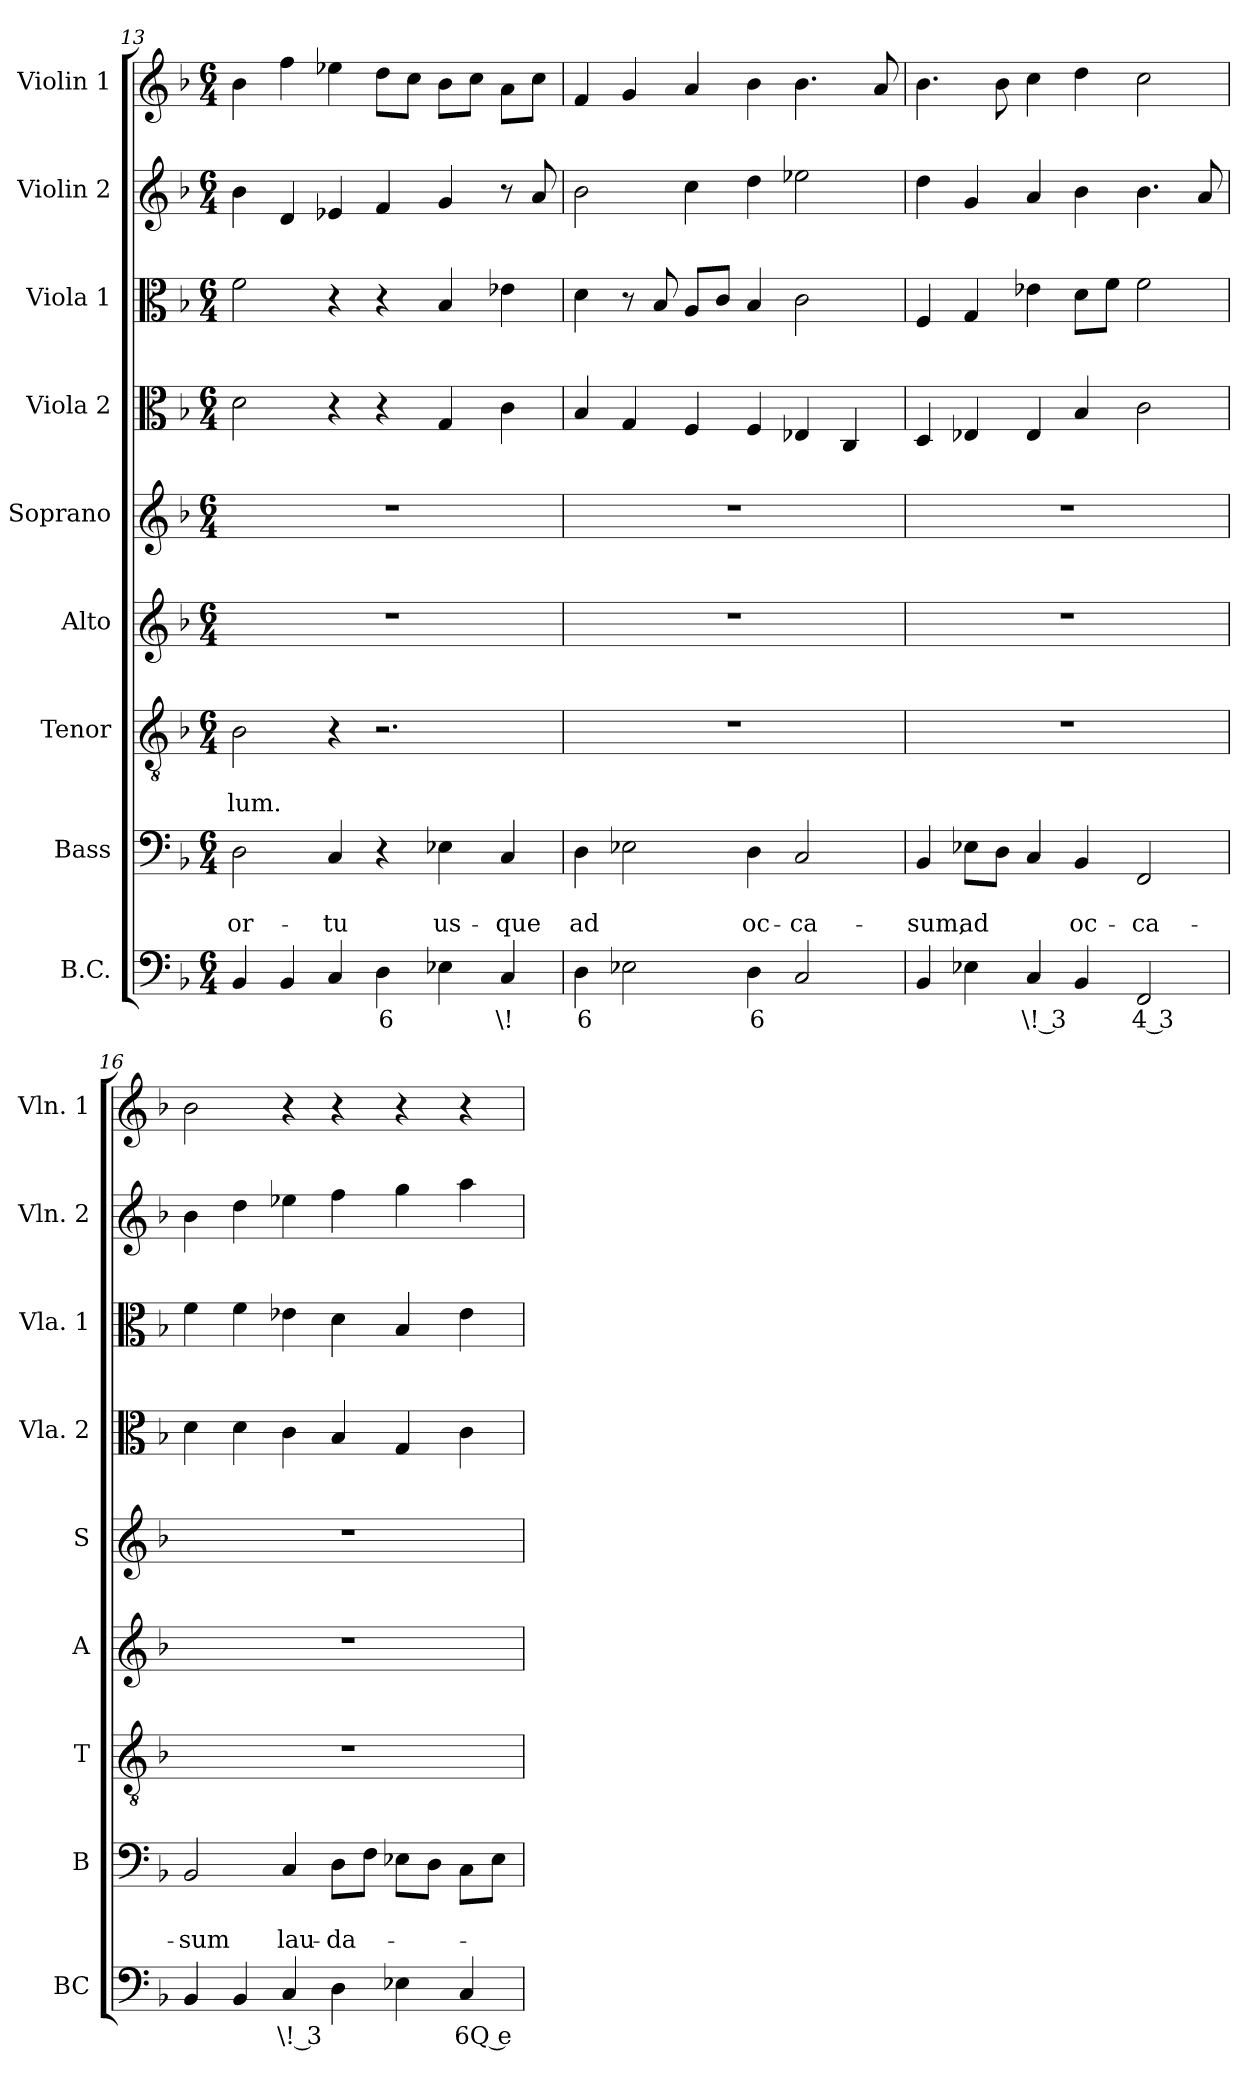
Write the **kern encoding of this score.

**kern	**text	**kern	**text	**text	**kern	**text	**text	**kern	**kern	**kern	**kern	**kern	**kern
*part9	*part9	*part8	*part8	*part8	*part7	*part7	*part7	*part6	*part5	*part4	*part3	*part2	*part1
*staff9	*staff9	*staff8	*staff8	*staff8	*staff7	*staff7	*staff7	*staff6	*staff5	*staff4	*staff3	*staff2	*staff1
*I"B.C.	*	*I"Bass	*	*	*I"Tenor	*	*	*I"Alto	*I"Soprano	*I"Viola 2	*I"Viola 1	*I"Violin 2	*I"Violin 1
*I'BC	*	*I'B	*	*	*I'T	*	*	*I'A	*I'S	*I'Vla. 2	*I'Vla. 1	*I'Vln. 2	*I'Vln. 1
*clefF4	*	*clefF4	*	*	*clefGv2	*	*	*clefG2	*clefG2	*clefC3	*clefC3	*clefG2	*clefG2
*k[b-]	*	*k[b-]	*	*	*k[b-]	*	*	*k[b-]	*k[b-]	*k[b-]	*k[b-]	*k[b-]	*k[b-]
*F:	*	*F:	*	*	*F:	*	*	*F:	*F:	*F:	*F:	*F:	*F:
*M6/4	*	*M6/4	*	*	*M6/4	*	*	*M6/4	*M6/4	*M6/4	*M6/4	*M6/4	*M6/4
=13	=13	=13	=13	=13	=13	=13	=13	=13	=13	=13	=13	=13	=13
!	!	!	!	!LO:LY:b	!	!	!LO:LY:b	!	!	!	!	!	!
4BB-/	.	2D\	.	or-	2B-\	.	-lum.	1.r	1.r	2d\	2f\	4b-\	4b-\
4BB-/	.	.	.	.	.	.	.	.	.	.	.	4d/	4ff\
!	!	!	!	!LO:LY:b	!	!	!	!	!	!	!	!	!
4C/	.	4C/	.	-tu	4r	.	.	.	.	4r	4r	4e-X/	4ee-X\
!	!LO:LY:b	!	!	!	!	!	!	!	!	!	!	!	!
4D\	6	4r	.	.	2.r	.	.	.	.	4r	4r	4f/	8dd\L
.	.	.	.	.	.	.	.	.	.	.	.	.	8cc\J
!	!	!	!	!LO:LY:b	!	!	!	!	!	!	!	!	!
4E-X\	.	4E-X\	.	us-	.	.	.	.	.	4G/	4B-/	4g/	8b-\L
.	.	.	.	.	.	.	.	.	.	.	.	.	8cc\J
!	!LO:LY:b	!	!	!LO:LY:b	!	!	!	!	!	!	!	!	!
4C/	\!	4C/	.	-que	.	.	.	.	.	4c\	4e-X\	8r	8a\L
.	.	.	.	.	.	.	.	.	.	.	.	8a/	8cc\J
=14	=14	=14	=14	=14	=14	=14	=14	=14	=14	=14	=14	=14	=14
!	!LO:LY:b	!	!	!LO:LY:b	!	!	!	!	!	!	!	!	!
*^	*	*	*	*	*	*	*	*	*	*	*	*	*
4D\	4ryy	6	4D\	.	ad	1.r	.	.	1.r	1.r	4B-/	4d\	2b-\	4f/
2E-X\	4ryy	.	2E-X\	.	.	.	.	.	.	.	4G/	8r	.	4g/
.	.	.	.	.	.	.	.	.	.	.	.	8B-/	.	.
.	4ryy	.	.	.	.	.	.	.	.	.	4F/	8A/L	4cc\	4a/
.	.	.	.	.	.	.	.	.	.	.	.	8c/J	.	.
!	!	!LO:LY:b	!	!	!LO:LY:b	!	!	!	!	!	!	!	!	!
4D\	4ryy	6	4D\	.	oc-	.	.	.	.	.	4F/	4B-/	4dd\	4b-\
!	!	!	!	!	!LO:LY:b	!	!	!	!	!	!	!	!	!
2C/	4ryy	.	2C/	.	-ca-	.	.	.	.	.	4E-X/	2c\	2ee-X\	4.b-\
.	4ryy	.	.	.	.	.	.	.	.	.	4C/	.	.	.
.	.	.	.	.	.	.	.	.	.	.	.	.	.	8a/
*v	*v	*	*	*	*	*	*	*	*	*	*	*	*	*
=15	=15	=15	=15	=15	=15	=15	=15	=15	=15	=15	=15	=15	=15
!	!	!	!	!LO:LY:b	!	!	!	!	!	!	!	!	!
4BB-/	.	4BB-/	.	-sum,	1.r	.	.	1.r	1.r	4D/	4F/	4dd\	4.b-\
!	!	!	!	!LO:LY:b	!	!	!	!	!	!	!	!	!
4E-X\	.	8E-X\L	.	ad	.	.	.	.	.	4E-X/	4G/	4g/	.
.	.	8D\J	.	.	.	.	.	.	.	.	.	.	8b-\
!	!LO:LY:b	!	!	!	!	!	!	!	!	!	!	!	!
4C/	\! 3	4C/	.	.	.	.	.	.	.	4E-/	4e-X\	4a/	4cc\
!	!	!	!	!LO:LY:b	!	!	!	!	!	!	!	!	!
4BB-/	.	4BB-/	.	oc-	.	.	.	.	.	4B-/	8d\L	4b-\	4dd\
.	.	.	.	.	.	.	.	.	.	.	8f\J	.	.
!	!LO:LY:b	!	!	!LO:LY:b	!	!	!	!	!	!	!	!	!
2FF/	4 3	2FF/	.	-ca-	.	.	.	.	.	2c\	2f\	4.b-\	2cc\
.	.	.	.	.	.	.	.	.	.	.	.	8a/	.
=16	=16	=16	=16	=16	=16	=16	=16	=16	=16	=16	=16	=16	=16
!	!	!	!	!LO:LY:b	!	!	!	!	!	!	!	!	!
4BB-/	.	2BB-/	.	-sum	1.r	.	.	1.r	1.r	4d\	4f\	4b-\	2b-\
4BB-/	.	.	.	.	.	.	.	.	.	4d\	4f\	4dd\	.
!	!LO:LY:b	!	!	!LO:LY:b	!	!	!	!	!	!	!	!	!
4C/	\! 3	4C/	.	lau-	.	.	.	.	.	4c\	4e-X\	4ee-X\	4r
!	!	!	!	!LO:LY:b	!	!	!	!	!	!	!	!	!
4D\	.	8D\L	.	-da-	.	.	.	.	.	4B-/	4d\	4ff\	4r
.	.	8F\J	.	.	.	.	.	.	.	.	.	.	.
4E-X\	.	8E-X\L	.	.	.	.	.	.	.	4G/	4B-/	4gg\	4r
.	.	8D\J	.	.	.	.	.	.	.	.	.	.	.
!	!LO:LY:b	!	!	!	!	!	!	!	!	!	!	!	!
4C/	6Q e	8C\L	.	.	.	.	.	.	.	4c\	4e-\	4aa\	4r
.	.	8E-\J	.	.	.	.	.	.	.	.	.	.	.
=	=	=	=	=	=	=	=	=	=	=	=	=	=
*-	*-	*-	*-	*-	*-	*-	*-	*-	*-	*-	*-	*-	*-
